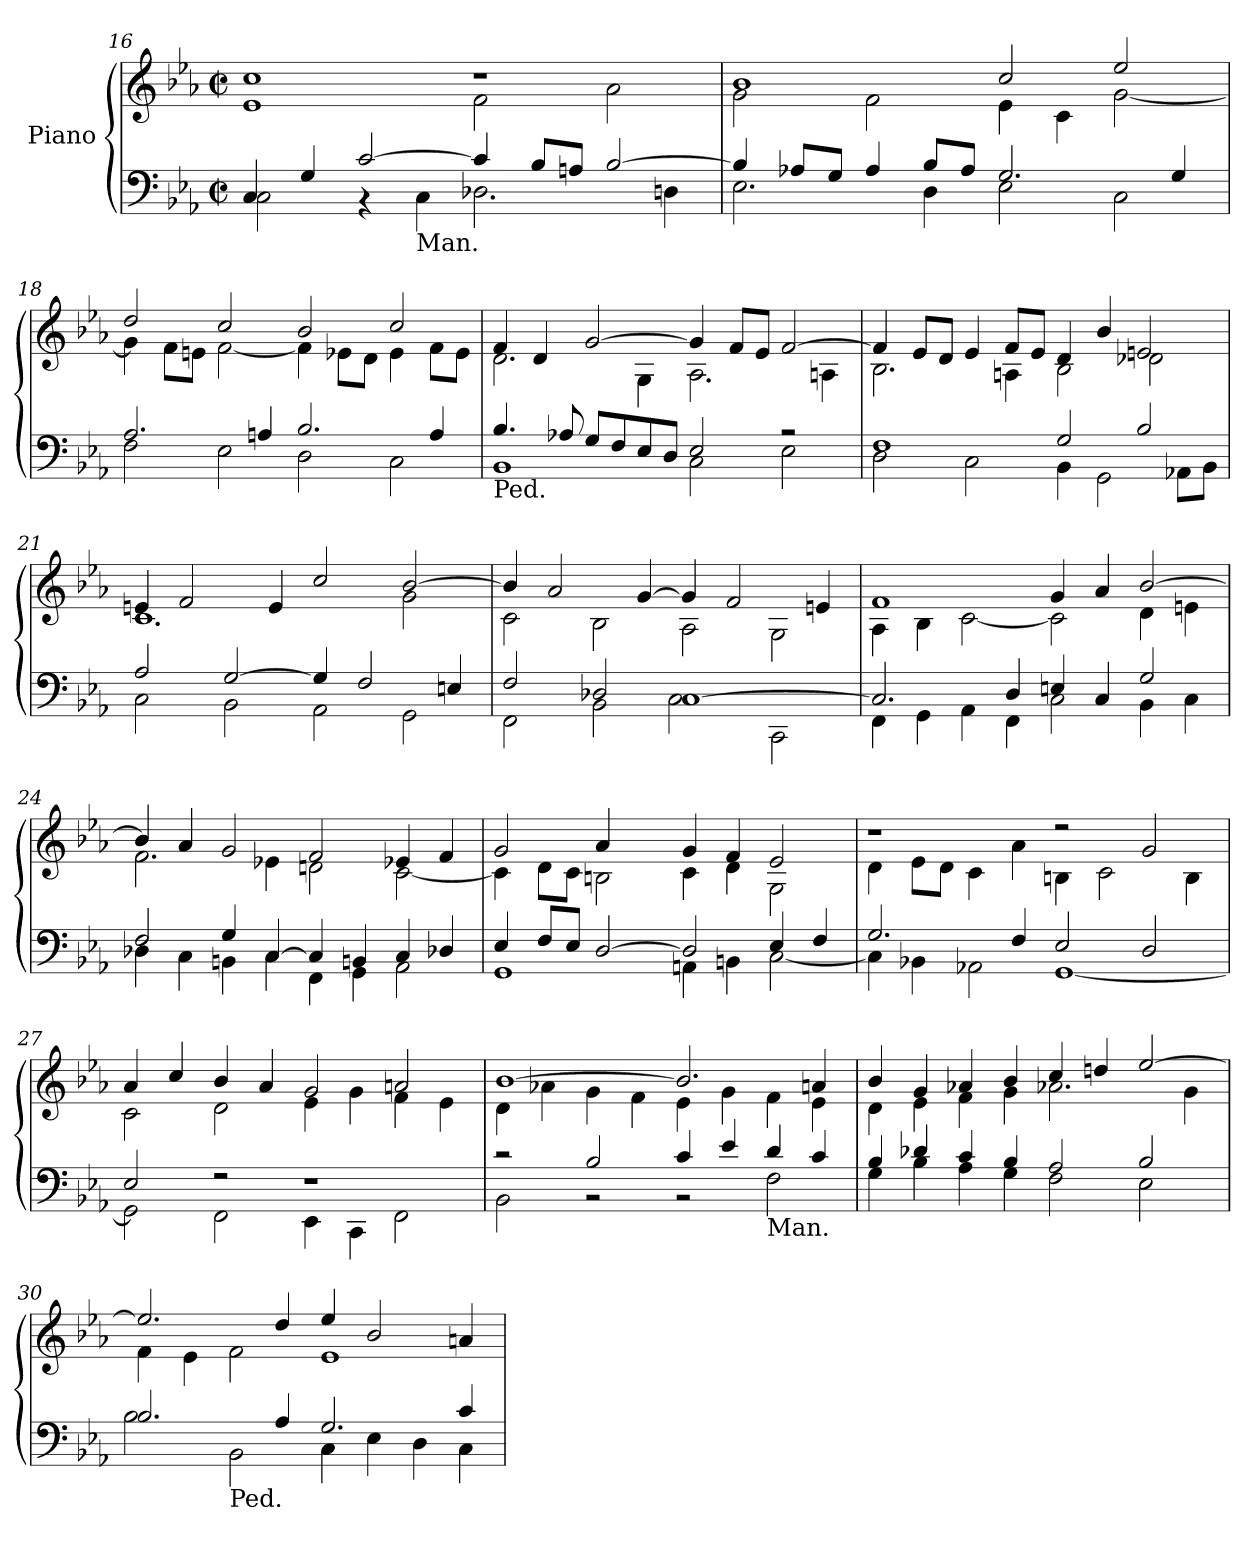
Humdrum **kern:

**kern	**kern
*part1	*part1
*staff2	*staff1
*I"Piano	*
*clefF4	*clefG2
*k[b-e-a-]	*k[b-e-a-]
*E-:	*E-:
*M4/2	*M4/2
*met(c|)	*met(c|)
=16	=16
*^	*^
4C/	2C\	1cc/	1e-\
4G/	.	.	.
[2c/	4r	.	.
!	!LO:TX:b:t=Man.	!	!
.	4C\	.	.
4c/]	2.D-X\	1r	2f\
8B-/L	.	.	.
8An/J	.	.	.
[2B-/	.	.	2a-\
.	4Dn\	.	.
=17	=17	=17	=17
4B-/]	2.E-\	1b-/	2g\
8A-X/L	.	.	.
8G/J	.	.	.
4A-/	.	.	2f\
8B-/L	4D\	.	.
8A-/J	.	.	.
2.G/	2E-\	2cc/	4e-\
.	.	.	4c\
.	2C\	2ee-/	[2g\
4G/	.	.	.
=18	=18	=18	=18
2.A-/	2F\	2dd/	4g\]
.	.	.	8f\L
.	.	.	8en\J
.	2E-\	2cc/	[2f\
4An/	.	.	.
2.B-/	2D\	2b-/	4f\]
.	.	.	8e-X\L
.	.	.	8d\J
.	2C\	2cc/	4e-\
4A/	.	.	8f\L
.	.	.	8e-\J
!!LO:LB:g=z	!!
=19	=19	=19	=19
!LO:TX:b:t=Ped.	!	!	!
4.B-	1BB-\	4f	2.d
.	.	4d	.
8A-X/	.	.	.
8GL	.	[2g	.
8F	.	.	.
8E-	.	.	4G
8DJ	.	.	.
2E-	2C\	4g/]	2.A-
.	.	8f/L	.
.	.	8e-/J	.
2r	2E-\	[2f/	.
.	.	.	4An\
=20	=20	=20	=20
1F/	2D\	4f/]	2.B-\
.	.	8e-/L	.
.	.	8d/J	.
.	2C\	4e-/	.
.	.	8f/L	4An\
.	.	8e-/J	.
2G/	4BB-\	4d/	2B-\
.	2GG	4b-/	.
2B-/	.	2en/	2d-X\
.	8AA-XL	.	.
.	8BB-J	.	.
=21	=21	=21	=21
2A-/	2C	4en/	1.c\
.	.	2f/	.
[2G/	2BB-	.	.
.	.	4e/	.
4G/]	2AA-	2cc/	.
2F/	.	.	.
.	2GG	[2b-/	2g\
4En/	.	.	.
=22	=22	=22	=22
2F	2FF	4b-/]	2c
.	.	2a-/	.
2D-X	2BB-	.	2B-
.	.	[4g/	.
[1C/	2C	4g/]	2A-
.	.	2f/	.
.	2CC	.	2G
.	.	4en/	.
!!LO:LB:g=z	!!
=23	=23	=23	=23
2.C]	4FF\	1f/	4A-
.	4GG\	.	4B-
.	4AA-\	.	[2c
4D	4FF\	.	.
4En	2C\	4g/	2c]
4C	.	4a-/	.
2G	4BB-\	[2b-/	4d
.	4C\	.	4en
=24	=24	=24	=24
2F	4D-X\	4b-/]	2.f
.	4C\	4a-/	.
4G	4BBn\	2g/	.
[4C	4C\	.	4e-X
4C]	4FF\	2f/	2dn
4BBn	4GG\	.	.
4C	2AA-\	4e-X/	[2c
4D-X	.	4f/	.
=25	=25	=25	=25
4E-	1GG\	2g/	4c]
8FL	.	.	8dL
8E-J	.	.	8cJ
[2D	.	4a-/	2Bn
.	.	4ryy	.
2D]	4AAn\	4g/	4c
.	4BBn\	4f/	4d
4E-	[2C\	2e-/	2G
4F	.	.	.
=26	=26	=26	=26
2.G/	4C\]	1r	4d\
.	4BB-X\	.	8e-\L
.	.	.	8d\J
.	2AA-X\	.	4c\
4F/	.	.	4a-\
2E-/	[1GG\	2r	4Bn\
.	.	.	2c\
2D/	.	2g/	.
.	.	.	4B\
=27	=27	=27	=27
2E-/	2GG]	4a-/	2c\
.	.	4cc/	.
2r	2FF	4b-/	2d\
.	.	4a-/	.
1r	4EE-	2g/	4e-\
.	4CC	.	4g\
.	2FF	2an/	4f\
.	.	.	4e-\
!!LO:LB:g=z	!!
=28	=28	=28	=28
2r	2BB-\	[1b-/	4d\
.	.	.	4a-X\
2B-/	2r	.	4g\
.	.	.	4f\
4c/	2r	2.b-/]	4e-\
4e-/	.	.	4g\
!LO:TX:b:t=Man.	!	!	!
4d/	2F\	.	4f\
4c/	.	4an/	4e-\
=29	=29	=29	=29
4B-/	4G\	4b-/	4d\
4d-X/	4B-\	4g/	4e-\
4c/	4A-\	4a-X/	4f\
4B-/	4G\	4b-/	4g\
2A-/	2F\	4cc/	2.a-X\
.	.	4ddn/	.
2B-/	2E-\	[2ee-/	.
.	.	.	4g\
=30	=30	=30	=30
2.B-/	2B-\	2.ee-/]	4f\
.	.	.	4e-\
!	!LO:TX:b:t=Ped.	!	!
.	2BB-\	.	2f\
4A-/	.	4dd/	.
2.G/	4C\	4ee-/	1e-\
.	4E-\	2b-/	.
.	4D\	.	.
4c/	4C\	4an/	.
*v	*v	*	*
*	*v	*v
=	=
*-	*-
